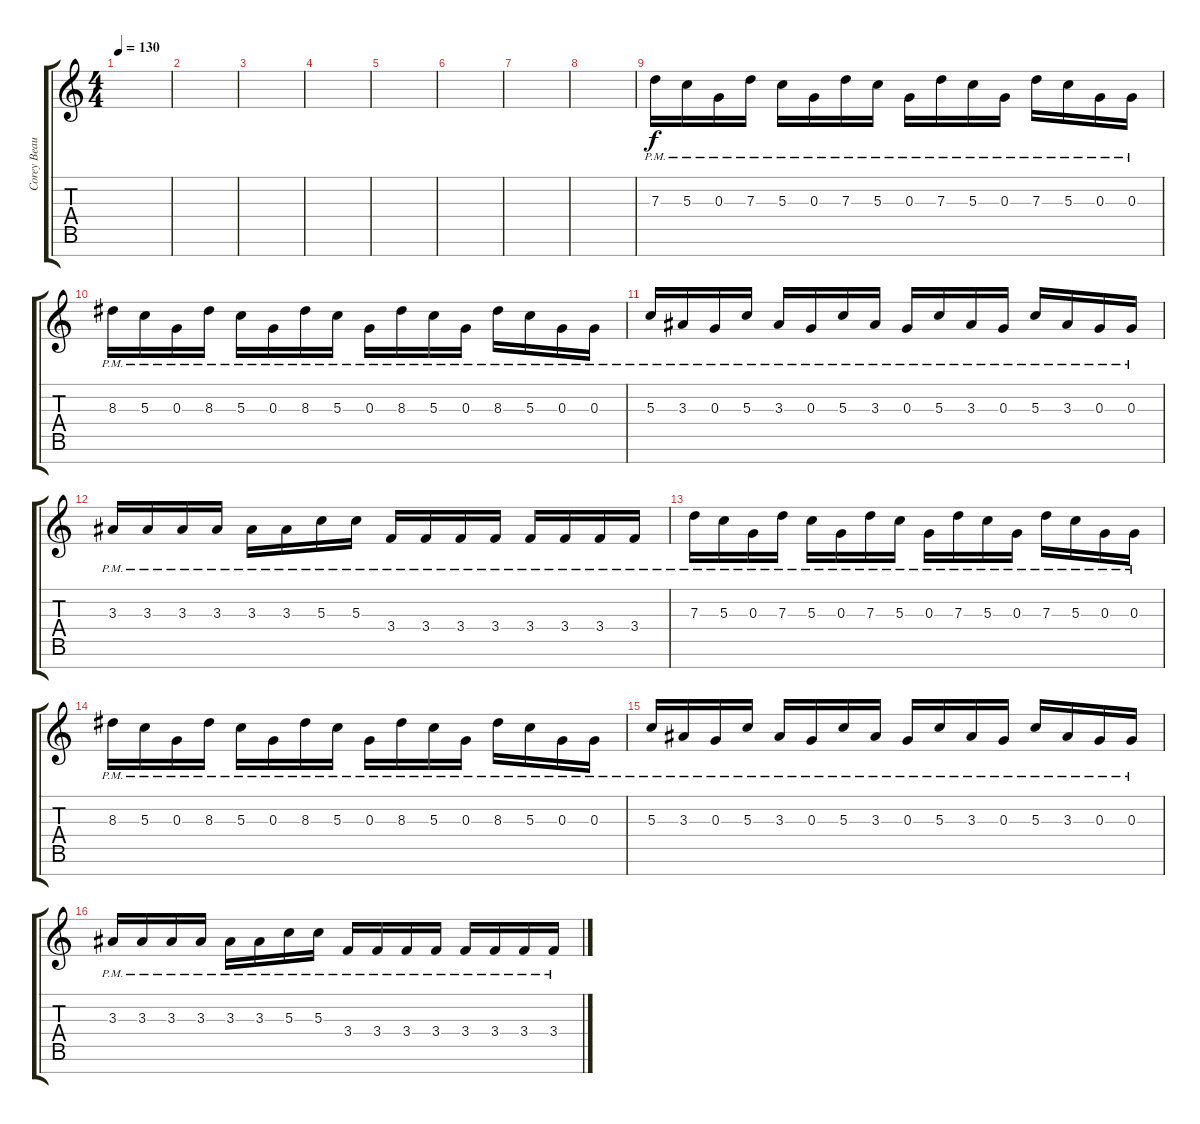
\track ("Corey Beaulieu Lead" "Corey Beau") {instrument overdrivenguitar}
\staff {score tabs}
\tuning (E4 B3 G3 D3 A2 E2 B1) {hide}
\ts (4 4)
\tempo 130
\clef g2
\ks c
|
|
|
|
|
|
|
|
7.3{pm}.16 5.3{pm}.16 0.3{pm}.16 7.3{pm}.16 5.3{pm}.16 0.3{pm}.16 7.3{pm}.16 5.3{pm}.16 0.3{pm}.16 7.3{pm}.16 5.3{pm}.16 0.3{pm}.16 7.3{pm}.16 5.3{pm}.16 0.3{pm}.16 0.3{pm}.16 |
8.3{pm}.16 5.3{pm}.16 0.3{pm}.16 8.3{pm}.16 5.3{pm}.16 0.3{pm}.16 8.3{pm}.16 5.3{pm}.16 0.3{pm}.16 8.3{pm}.16 5.3{pm}.16 0.3{pm}.16 8.3{pm}.16 5.3{pm}.16 0.3{pm}.16 0.3{pm}.16 |
5.3{pm}.16 3.3{pm}.16 0.3{pm}.16 5.3{pm}.16 3.3{pm}.16 0.3{pm}.16 5.3{pm}.16 3.3{pm}.16 0.3{pm}.16 5.3{pm}.16 3.3{pm}.16 0.3{pm}.16 5.3{pm}.16 3.3{pm}.16 0.3{pm}.16 0.3{pm}.16 |
3.3{pm}.16 3.3{pm}.16 3.3{pm}.16 3.3{pm}.16 3.3{pm}.16 3.3{pm}.16 5.3{pm}.16 5.3{pm}.16 3.4{pm}.16 3.4{pm}.16 3.4{pm}.16 3.4{pm}.16 3.4{pm}.16 3.4{pm}.16 3.4{pm}.16 3.4{pm}.16 |
7.3{pm}.16 5.3{pm}.16 0.3{pm}.16 7.3{pm}.16 5.3{pm}.16 0.3{pm}.16 7.3{pm}.16 5.3{pm}.16 0.3{pm}.16 7.3{pm}.16 5.3{pm}.16 0.3{pm}.16 7.3{pm}.16 5.3{pm}.16 0.3{pm}.16 0.3{pm}.16 |
8.3{pm}.16 5.3{pm}.16 0.3{pm}.16 8.3{pm}.16 5.3{pm}.16 0.3{pm}.16 8.3{pm}.16 5.3{pm}.16 0.3{pm}.16 8.3{pm}.16 5.3{pm}.16 0.3{pm}.16 8.3{pm}.16 5.3{pm}.16 0.3{pm}.16 0.3{pm}.16 |
5.3{pm}.16 3.3{pm}.16 0.3{pm}.16 5.3{pm}.16 3.3{pm}.16 0.3{pm}.16 5.3{pm}.16 3.3{pm}.16 0.3{pm}.16 5.3{pm}.16 3.3{pm}.16 0.3{pm}.16 5.3{pm}.16 3.3{pm}.16 0.3{pm}.16 0.3{pm}.16 |
3.3{pm}.16 3.3{pm}.16 3.3{pm}.16 3.3{pm}.16 3.3{pm}.16 3.3{pm}.16 5.3{pm}.16 5.3{pm}.16 3.4{pm}.16 3.4{pm}.16 3.4{pm}.16 3.4{pm}.16 3.4{pm}.16 3.4{pm}.16 3.4{pm}.16 3.4{pm}.16
